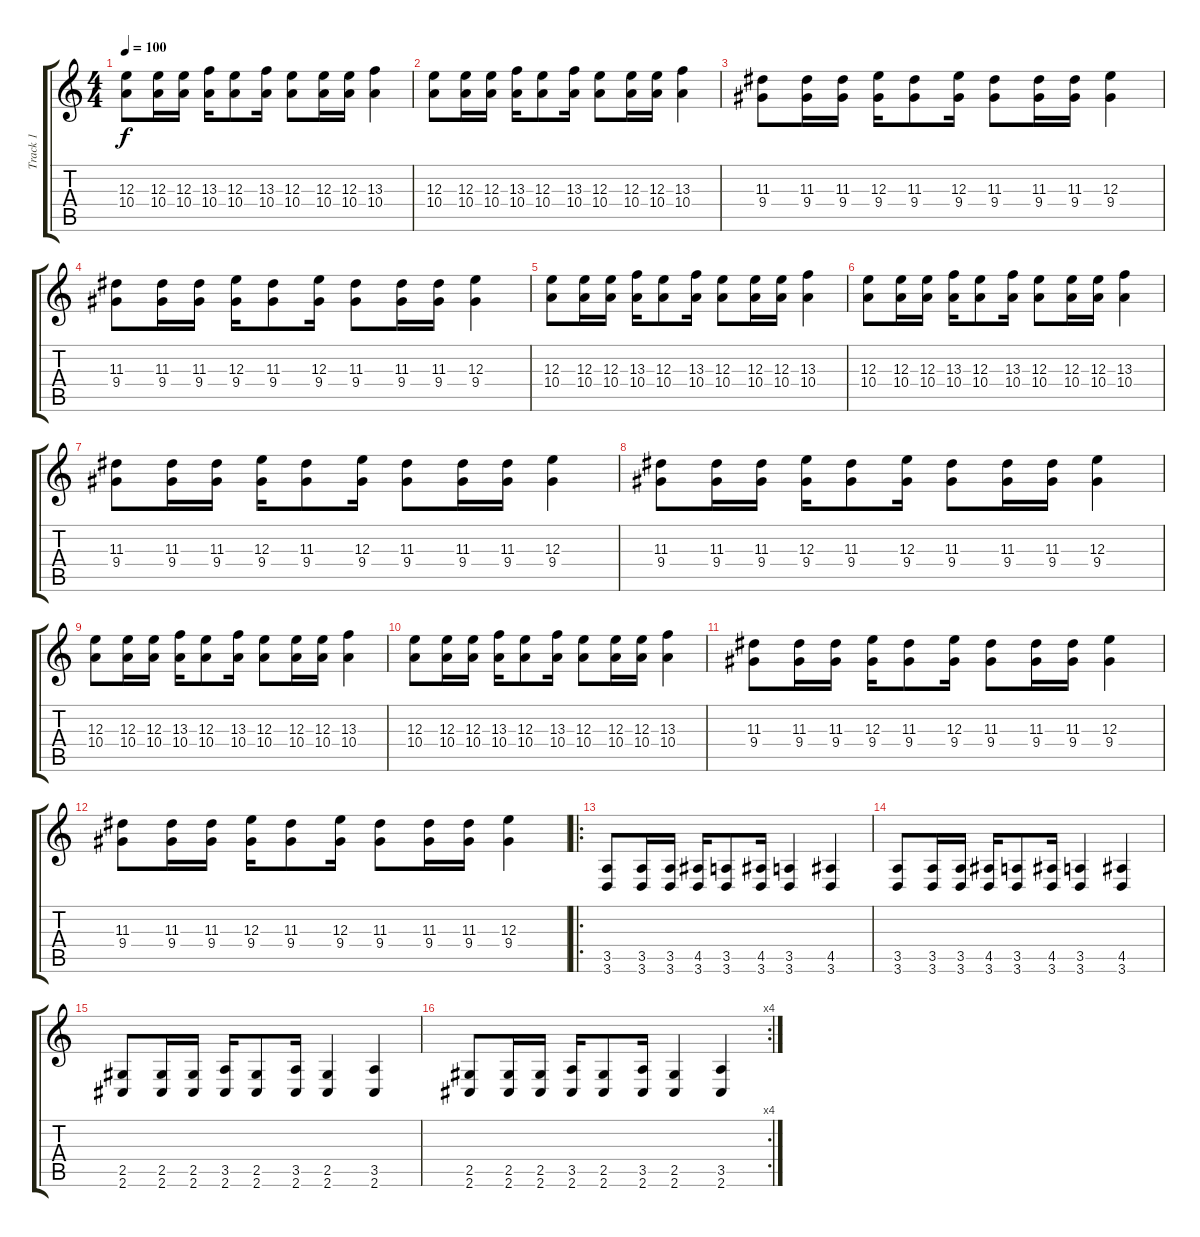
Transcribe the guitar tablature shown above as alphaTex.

\track ("Track 1" "Track 1") {instrument distortionguitar}
\staff {score tabs}
\tuning (Db4 Ab3 E3 B2 Gb2 B1) {hide}
\ts (4 4)
\tempo 100
\clef g2
\ks c
(12.3 10.4).8{dy f instrument distortionguitar} (12.3 10.4).16 (12.3 10.4).16 (13.3 10.4).16 (12.3 10.4).8 (13.3 10.4).16 (12.3 10.4).8 (12.3 10.4).16 (12.3 10.4).16 (13.3 10.4).4 |
(12.3 10.4).8 (12.3 10.4).16 (12.3 10.4).16 (13.3 10.4).16 (12.3 10.4).8 (13.3 10.4).16 (12.3 10.4).8 (12.3 10.4).16 (12.3 10.4).16 (13.3 10.4).4 |
(11.3 9.4).8 (11.3 9.4).16 (11.3 9.4).16 (12.3 9.4).16 (11.3 9.4).8 (12.3 9.4).16 (11.3 9.4).8 (11.3 9.4).16 (11.3 9.4).16 (12.3 9.4).4 |
(11.3 9.4).8 (11.3 9.4).16 (11.3 9.4).16 (12.3 9.4).16 (11.3 9.4).8 (12.3 9.4).16 (11.3 9.4).8 (11.3 9.4).16 (11.3 9.4).16 (12.3 9.4).4 |
(12.3 10.4).8 (12.3 10.4).16 (12.3 10.4).16 (13.3 10.4).16 (12.3 10.4).8 (13.3 10.4).16 (12.3 10.4).8 (12.3 10.4).16 (12.3 10.4).16 (13.3 10.4).4 |
(12.3 10.4).8 (12.3 10.4).16 (12.3 10.4).16 (13.3 10.4).16 (12.3 10.4).8 (13.3 10.4).16 (12.3 10.4).8 (12.3 10.4).16 (12.3 10.4).16 (13.3 10.4).4 |
(11.3 9.4).8 (11.3 9.4).16 (11.3 9.4).16 (12.3 9.4).16 (11.3 9.4).8 (12.3 9.4).16 (11.3 9.4).8 (11.3 9.4).16 (11.3 9.4).16 (12.3 9.4).4 |
(11.3 9.4).8 (11.3 9.4).16 (11.3 9.4).16 (12.3 9.4).16 (11.3 9.4).8 (12.3 9.4).16 (11.3 9.4).8 (11.3 9.4).16 (11.3 9.4).16 (12.3 9.4).4 |
(12.3 10.4).8 (12.3 10.4).16 (12.3 10.4).16 (13.3 10.4).16 (12.3 10.4).8 (13.3 10.4).16 (12.3 10.4).8 (12.3 10.4).16 (12.3 10.4).16 (13.3 10.4).4 |
(12.3 10.4).8 (12.3 10.4).16 (12.3 10.4).16 (13.3 10.4).16 (12.3 10.4).8 (13.3 10.4).16 (12.3 10.4).8 (12.3 10.4).16 (12.3 10.4).16 (13.3 10.4).4 |
(11.3 9.4).8 (11.3 9.4).16 (11.3 9.4).16 (12.3 9.4).16 (11.3 9.4).8 (12.3 9.4).16 (11.3 9.4).8 (11.3 9.4).16 (11.3 9.4).16 (12.3 9.4).4 |
(11.3 9.4).8 (11.3 9.4).16 (11.3 9.4).16 (12.3 9.4).16 (11.3 9.4).8 (12.3 9.4).16 (11.3 9.4).8 (11.3 9.4).16 (11.3 9.4).16 (12.3 9.4).4 |
\ro
(3.5 3.6).8 (3.5 3.6).16 (3.5 3.6).16 (4.5 3.6).16 (3.5 3.6).8 (4.5 3.6).16 (3.5 3.6).4 (4.5 3.6).4 |
(3.5 3.6).8 (3.5 3.6).16 (3.5 3.6).16 (4.5 3.6).16 (3.5 3.6).8 (4.5 3.6).16 (3.5 3.6).4 (4.5 3.6).4 |
(2.5 2.6).8 (2.5 2.6).16 (2.5 2.6).16 (3.5 2.6).16 (2.5 2.6).8 (3.5 2.6).16 (2.5 2.6).4 (3.5 2.6).4 |
\rc 4
(2.5 2.6).8 (2.5 2.6).16 (2.5 2.6).16 (3.5 2.6).16 (2.5 2.6).8 (3.5 2.6).16 (2.5 2.6).4 (3.5 2.6).4
